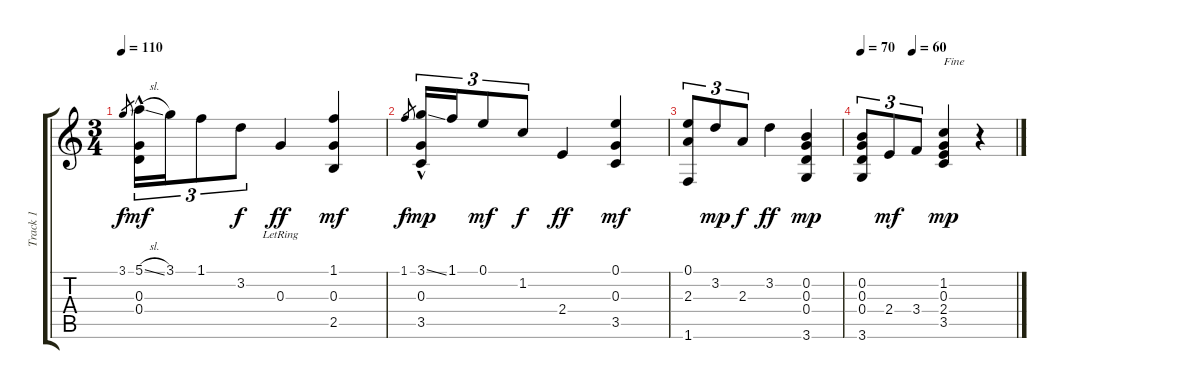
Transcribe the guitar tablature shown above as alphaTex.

\track ("Track 1" "Track 1") {instrument acousticguitarnylon}
\staff {score tabs}
\tuning (E4 B3 G3 D3 A2 E2) {hide}
\ts (3 4)
\tempo 110
\clef g2
\ks c
3.1.8{gr dy f} (5.1{sl} 0.3{hac} 0.4).16{tu (3 2) dy mf} 3.1.16{tu (3 2)} 1.1.8{tu (3 2)} 3.2.8{tu (3 2) dy f} 0.3{lr}.4{dy ff} (1.1 0.3 2.5).4{dy mf} |
1.1.8{gr dy f} (3.1{ss} 0.3{hac} 3.5).16{tu (3 2) dy mp} 1.1.16{tu (3 2)} 0.1.8{tu (3 2) dy mf} 1.2.8{tu (3 2) dy f} 2.4.4{dy ff} (0.1 0.3 3.5).4{dy mf} |
(0.1 2.3 1.6).8{tu (3 2)} 3.2.8{tu (3 2) dy mp} 2.3.8{tu (3 2) dy f} 3.2.4{dy ff} (0.2 0.3 0.4 3.6).4{dy mp} |
\tempo 70
\tempo (60 0.3333333333333333)
(0.2 0.3 0.4 3.6).8{tu (3 2)} 2.4.8{tu (3 2) dy mf} 3.4.8{tu (3 2)} (1.2 0.3 2.4 3.5).4{txt "Fine" dy mp} r.4
